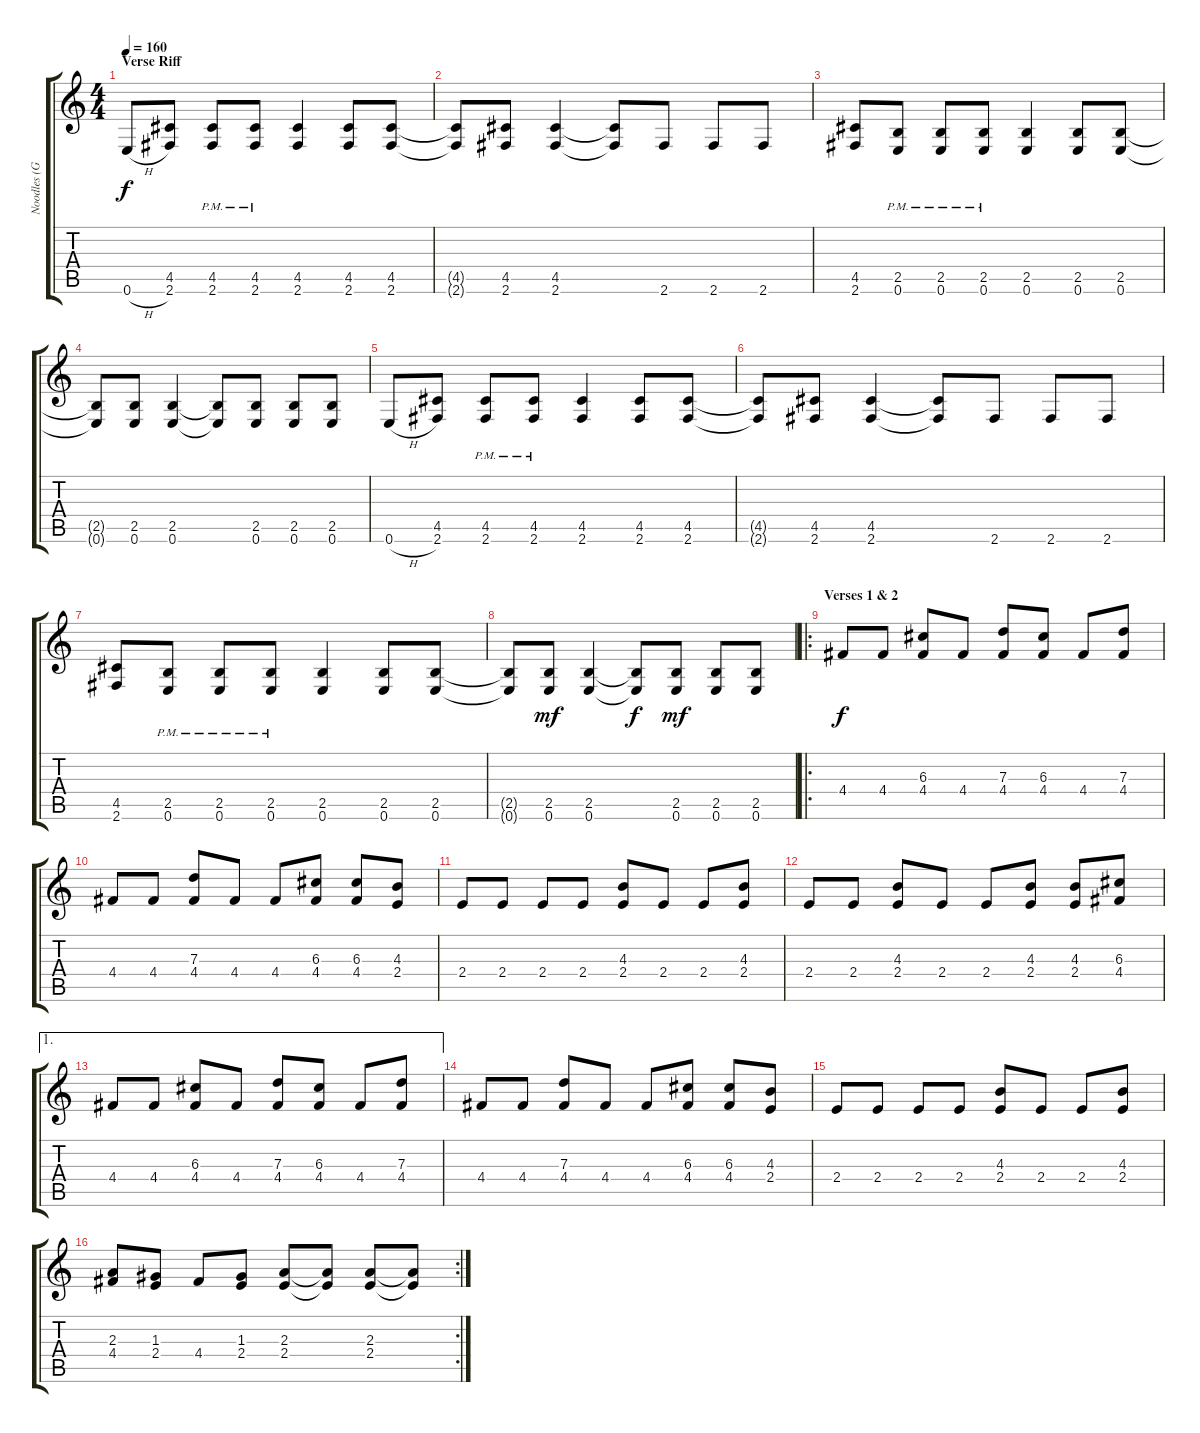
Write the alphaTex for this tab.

\track ("Noodles (Guit)" "Noodles (G") {instrument distortionguitar}
\staff {score tabs}
\tuning (E4 B3 G3 D3 A2 E2) {hide}
\ts (4 4)
\section ("" "Verse Riff")
\tempo 160
\clef g2
\ks c
0.6{h}.8{dy f} (4.5 2.6).8 (4.5{pm} 2.6{pm}).8 (4.5{pm} 2.6{pm}).8 (4.5 2.6).4 (4.5 2.6).8 (4.5 2.6).8 |
(4.5{t} 2.6{t}).8 (4.5 2.6).8 (4.5 2.6).4 (4.5{t} 2.6{t}).8 2.6.8 2.6.8 2.6.8 |
(4.5 2.6).8 (2.5{pm} 0.6{pm}).8 (2.5{pm} 0.6{pm}).8 (2.5{pm} 0.6{pm}).8 (2.5 0.6).4 (2.5 0.6).8 (2.5 0.6).8 |
(2.5{t} 0.6{t}).8 (2.5 0.6).8 (2.5 0.6).4 (2.5{t} 0.6{t}).8 (2.5 0.6).8 (2.5 0.6).8 (2.5 0.6).8 |
0.6{h}.8 (4.5 2.6).8 (4.5{pm} 2.6{pm}).8 (4.5{pm} 2.6{pm}).8 (4.5 2.6).4 (4.5 2.6).8 (4.5 2.6).8 |
(4.5{t} 2.6{t}).8 (4.5 2.6).8 (4.5 2.6).4 (4.5{t} 2.6{t}).8 2.6.8 2.6.8 2.6.8 |
(4.5 2.6).8 (2.5{pm} 0.6{pm}).8 (2.5{pm} 0.6{pm}).8 (2.5{pm} 0.6{pm}).8 (2.5 0.6).4 (2.5 0.6).8 (2.5 0.6).8 |
(2.5{t} 0.6{t}).8 (2.5 0.6).8{dy mf} (2.5 0.6).4 (2.5{t} 0.6{t}).8{dy f} (2.5 0.6).8{dy mf} (2.5 0.6).8 (2.5 0.6).8 |
\ro
\section ("" "Verses 1 & 2")
4.4.8{dy f} 4.4.8 (6.3 4.4).8 4.4.8 (7.3 4.4).8 (6.3 4.4).8 4.4.8 (7.3 4.4).8 |
4.4.8 4.4.8 (7.3 4.4).8 4.4.8 4.4.8 (6.3 4.4).8 (6.3 4.4).8 (4.3 2.4).8 |
2.4.8 2.4.8 2.4.8 2.4.8 (4.3 2.4).8 2.4.8 2.4.8 (4.3 2.4).8 |
2.4.8 2.4.8 (4.3 2.4).8 2.4.8 2.4.8 (4.3 2.4).8 (4.3 2.4).8 (6.3 4.4).8 |
\ae 1
4.4.8 4.4.8 (6.3 4.4).8 4.4.8 (7.3 4.4).8 (6.3 4.4).8 4.4.8 (7.3 4.4).8 |
4.4.8 4.4.8 (7.3 4.4).8 4.4.8 4.4.8 (6.3 4.4).8 (6.3 4.4).8 (4.3 2.4).8 |
2.4.8 2.4.8 2.4.8 2.4.8 (4.3 2.4).8 2.4.8 2.4.8 (4.3 2.4).8 |
\rc 2
(2.3 4.4).8 (1.3 2.4).8 4.4.8 (1.3 2.4).8 (2.3 2.4).8 (2.3{t} 2.4{t}).8 (2.3 2.4).8 (2.3{t} 2.4{t}).8
